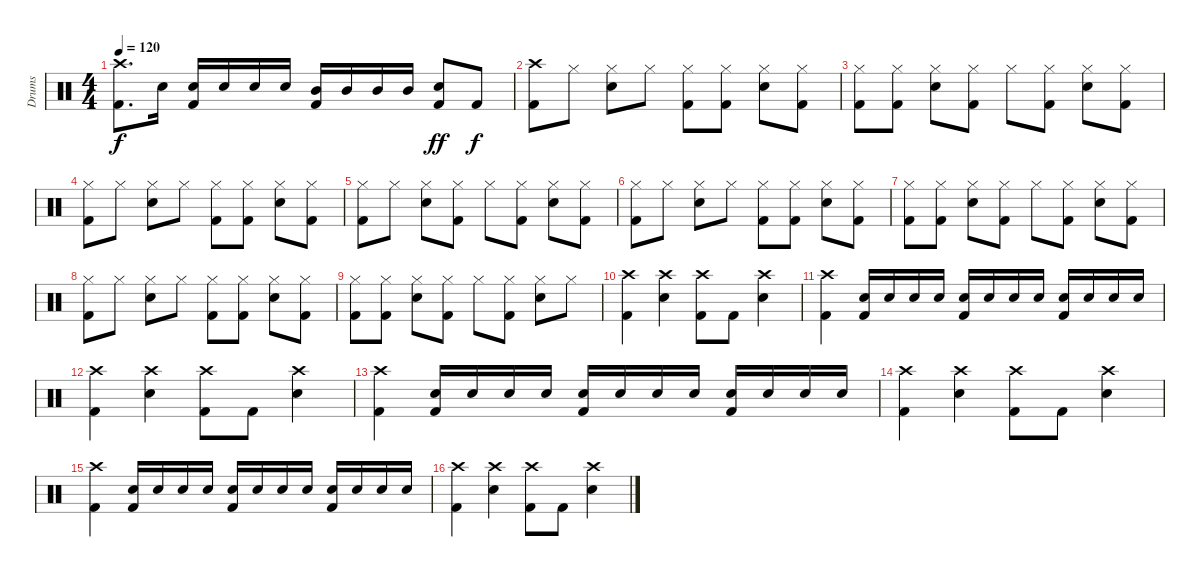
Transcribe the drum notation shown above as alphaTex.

\track ("Drums" "Drums") {instrument percussion}
\staff {score}
\articulation defaults
\ts (4 4)
\tempo 120
\clef neutral
\ks c
("Crash high (hit)" "Kick (hit) 2").8{d dy f} "Snare (hit) 2".16 ("Kick (hit) 2" "Snare (hit) 2").16 "Snare (hit) 2".16 "Snare (hit) 2".16 "Snare (hit) 2".16 ("Kick (hit) 2" "Mid Tom (hit)").16 "Mid Tom (hit)".16 "Mid Tom (hit)".16 "Mid Tom (hit)".16 ("Snare (hit) 2" "Kick (hit) 2").8{dy ff} "Kick (hit) 2".8{dy f} |
("Crash high (hit)" "Kick (hit) 2").8 "Hi-Hat (closed)".8 ("Hi-Hat (closed)" "Snare (hit) 2").8 "Hi-Hat (closed)".8 ("Hi-Hat (closed)" "Kick (hit) 2").8 ("Hi-Hat (closed)" "Kick (hit) 2").8 ("Hi-Hat (closed)" "Snare (hit) 2").8 ("Hi-Hat (closed)" "Kick (hit) 2").8 |
("Hi-Hat (closed)" "Kick (hit) 2").8 ("Hi-Hat (closed)" "Kick (hit) 2").8 ("Hi-Hat (closed)" "Snare (hit) 2").8 ("Hi-Hat (closed)" "Kick (hit) 2").8 "Hi-Hat (closed)".8 ("Hi-Hat (closed)" "Kick (hit) 2").8 ("Hi-Hat (closed)" "Snare (hit) 2").8 ("Hi-Hat (closed)" "Kick (hit) 2").8 |
("Hi-Hat (closed)" "Kick (hit) 2").8 "Hi-Hat (closed)".8 ("Hi-Hat (closed)" "Snare (hit) 2").8 "Hi-Hat (closed)".8 ("Hi-Hat (closed)" "Kick (hit) 2").8 ("Hi-Hat (closed)" "Kick (hit) 2").8 ("Hi-Hat (closed)" "Snare (hit) 2").8 ("Hi-Hat (closed)" "Kick (hit) 2").8 |
("Hi-Hat (closed)" "Kick (hit) 2").8 "Hi-Hat (closed)".8 ("Hi-Hat (closed)" "Snare (hit) 2").8 ("Hi-Hat (closed)" "Kick (hit) 2").8 "Hi-Hat (closed)".8 ("Hi-Hat (closed)" "Kick (hit) 2").8 ("Hi-Hat (closed)" "Snare (hit) 2").8 ("Hi-Hat (closed)" "Kick (hit) 2").8 |
("Hi-Hat (closed)" "Kick (hit) 2").8 "Hi-Hat (closed)".8 ("Hi-Hat (closed)" "Snare (hit) 2").8 "Hi-Hat (closed)".8 ("Hi-Hat (closed)" "Kick (hit) 2").8 ("Hi-Hat (closed)" "Kick (hit) 2").8 ("Hi-Hat (closed)" "Snare (hit) 2").8 ("Hi-Hat (closed)" "Kick (hit) 2").8 |
("Hi-Hat (closed)" "Kick (hit) 2").8 ("Hi-Hat (closed)" "Kick (hit) 2").8 ("Hi-Hat (closed)" "Snare (hit) 2").8 ("Hi-Hat (closed)" "Kick (hit) 2").8 "Hi-Hat (closed)".8 ("Hi-Hat (closed)" "Kick (hit) 2").8 ("Hi-Hat (closed)" "Snare (hit) 2").8 ("Hi-Hat (closed)" "Kick (hit) 2").8 |
("Hi-Hat (closed)" "Kick (hit) 2").8 "Hi-Hat (closed)".8 ("Hi-Hat (closed)" "Snare (hit) 2").8 "Hi-Hat (closed)".8 ("Hi-Hat (closed)" "Kick (hit) 2").8 ("Hi-Hat (closed)" "Kick (hit) 2").8 ("Hi-Hat (closed)" "Snare (hit) 2").8 ("Hi-Hat (closed)" "Kick (hit) 2").8 |
("Hi-Hat (closed)" "Kick (hit) 2").8 ("Hi-Hat (closed)" "Kick (hit) 2").8 ("Hi-Hat (closed)" "Snare (hit) 2").8 ("Hi-Hat (closed)" "Kick (hit) 2").8 "Hi-Hat (closed)".8 ("Hi-Hat (closed)" "Kick (hit) 2").8 ("Hi-Hat (closed)" "Snare (hit) 2").8 "Hi-Hat (closed)".8 |
("Crash high (hit)" "Kick (hit) 2").4 ("Crash high (hit)" "Snare (hit) 2").4 ("Crash high (hit)" "Kick (hit) 2").8 "Kick (hit) 2".8 ("Crash high (hit)" "Snare (hit) 2").4 |
("Crash high (hit)" "Kick (hit) 2").4 ("Kick (hit) 2" "Snare (hit) 2").16 "Snare (hit) 2".16 "Snare (hit) 2".16 "Snare (hit) 2".16 ("Kick (hit) 2" "Snare (hit) 2").16 "Snare (hit) 2".16 "Snare (hit) 2".16 "Snare (hit) 2".16 ("Kick (hit) 2" "Snare (hit) 2").16 "Snare (hit) 2".16 "Snare (hit) 2".16 "Snare (hit) 2".16 |
("Crash high (hit)" "Kick (hit) 2").4 ("Crash high (hit)" "Snare (hit) 2").4 ("Crash high (hit)" "Kick (hit) 2").8 "Kick (hit) 2".8 ("Crash high (hit)" "Snare (hit) 2").4 |
("Crash high (hit)" "Kick (hit) 2").4 ("Kick (hit) 2" "Snare (hit) 2").16 "Snare (hit) 2".16 "Snare (hit) 2".16 "Snare (hit) 2".16 ("Kick (hit) 2" "Snare (hit) 2").16 "Snare (hit) 2".16 "Snare (hit) 2".16 "Snare (hit) 2".16 ("Kick (hit) 2" "Snare (hit) 2").16 "Snare (hit) 2".16 "Snare (hit) 2".16 "Snare (hit) 2".16 |
("Crash high (hit)" "Kick (hit) 2").4 ("Crash high (hit)" "Snare (hit) 2").4 ("Crash high (hit)" "Kick (hit) 2").8 "Kick (hit) 2".8 ("Crash high (hit)" "Snare (hit) 2").4 |
("Crash high (hit)" "Kick (hit) 2").4 ("Kick (hit) 2" "Snare (hit) 2").16 "Snare (hit) 2".16 "Snare (hit) 2".16 "Snare (hit) 2".16 ("Kick (hit) 2" "Snare (hit) 2").16 "Snare (hit) 2".16 "Snare (hit) 2".16 "Snare (hit) 2".16 ("Kick (hit) 2" "Snare (hit) 2").16 "Snare (hit) 2".16 "Snare (hit) 2".16 "Snare (hit) 2".16 |
("Crash high (hit)" "Kick (hit) 2").4 ("Crash high (hit)" "Snare (hit) 2").4 ("Crash high (hit)" "Kick (hit) 2").8 "Kick (hit) 2".8 ("Crash high (hit)" "Snare (hit) 2").4
